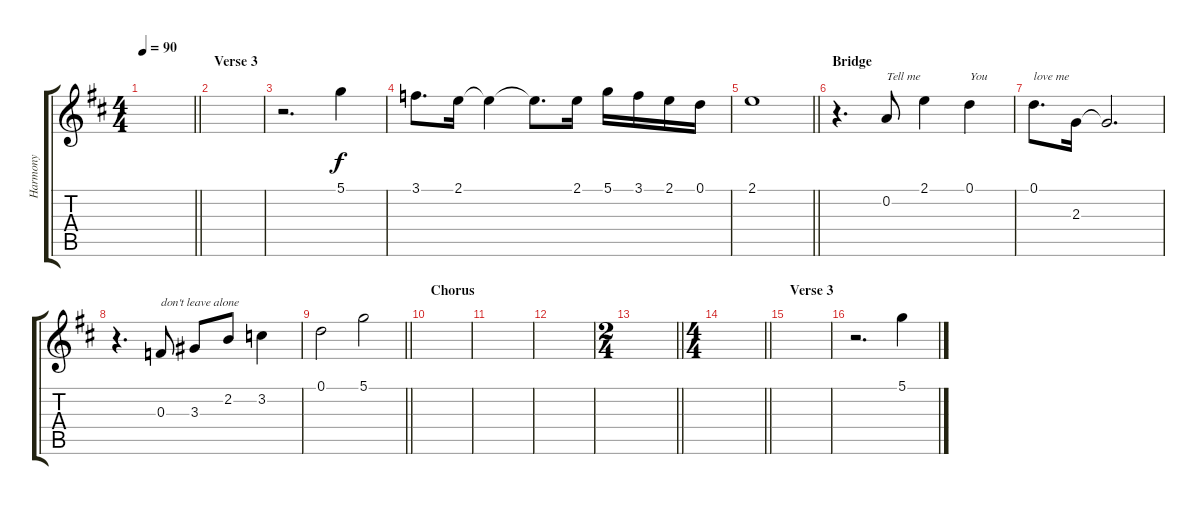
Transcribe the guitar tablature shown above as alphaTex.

\track ("Harmony" "Harmony") {instrument electricguitarjazz}
\staff {score tabs}
\tuning (D4 A3 F3 C3 G2 D2) {hide}
\ts (4 4)
\tempo 90
\clef g2
\barLineRight lightlight
\ks d
|
\section ("" "Verse 3")
|
r.2{d} 5.1.4 |
3.1.8{d} 2.1.16 2.1{t}.4 2.1{t}.8{d} 2.1.16 5.1.16 3.1.16 2.1.16 0.1.16 |
\barLineRight lightlight
2.1.1 |
\section ("" "Bridge")
r.4{d} 0.2.8{txt "Tell me"} 2.1.4 0.1.4{txt "You"} |
0.1.8{d txt "love me"} 2.3.16 2.3{t}.2{d} |
r.4{d} 0.3.8{txt "don't leave alone"} 3.3.8 2.2.8 3.2.4 |
\barLineRight lightlight
0.1.2 5.1.2 |
\section ("" "Chorus")
|
|
|
\ts (2 4)
\barLineRight lightlight
|
\ts (4 4)
\barLineRight lightlight
|
\section ("" "Verse 3")
|
r.2{d} 5.1.4
